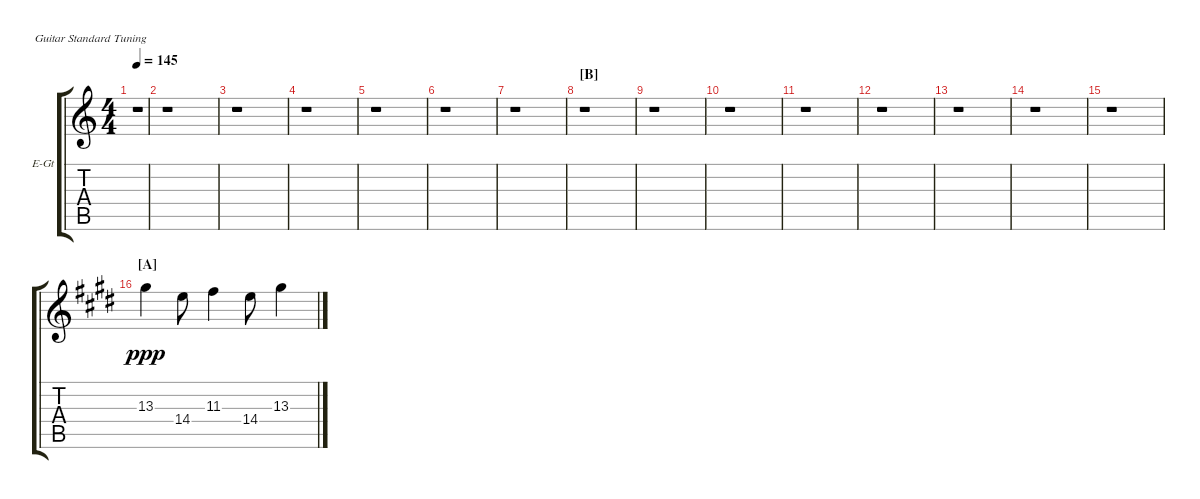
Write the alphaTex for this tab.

\defaultSystemsLayout 4
\bracketExtendMode groupsimilarinstruments
\firstSystemTrackNameOrientation horizontal
\otherSystemsTrackNameOrientation horizontal
\track ("Nick Valensi" "E-Gt") {instrument electricguitarclean}
\staff {score tabs}
\tuning (E4 B3 G3 D3 A2 E2)
\ts (4 4)
\ac
\tempo 145
\clef g2
\ks aminor
r.1{dy ppp instrument electricguitarclean} |
r.1 |
r.1 |
r.1 |
r.1 |
r.1 |
r.1 |
\section ("B" "")
r.1 |
r.1 |
r.1 |
r.1 |
r.1 |
r.1 |
r.1 |
r.1 |
\section ("A" "")
\ks e
13.3.4 14.4.8 11.3.4 14.4.8 13.3.4
